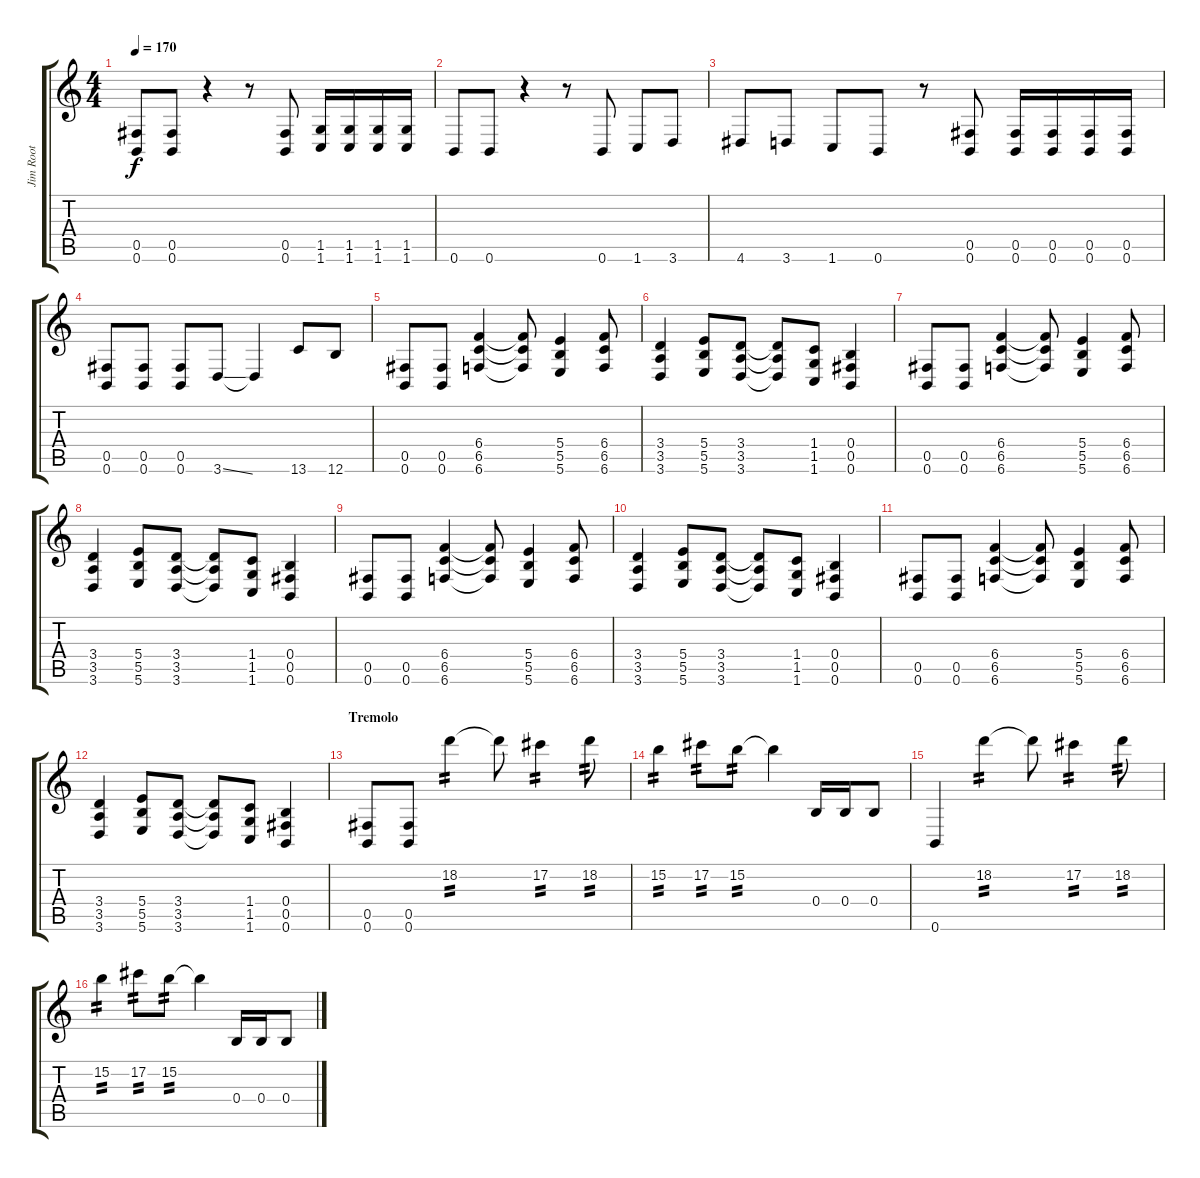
\track ("Jim Root" "Jim Root") {instrument distortionguitar}
\staff {score tabs}
\tuning (Db4 Ab3 E3 B2 Gb2 B1) {hide}
\ts (4 4)
\tempo 170
\clef g2
\ks c
(0.5 0.6).8{dy f} (0.5 0.6).8 r.4 r.8 (0.5 0.6).8 (1.5 1.6).16 (1.5 1.6).16 (1.5 1.6).16 (1.5 1.6).16 |
0.6.8 0.6.8 r.4 r.8 0.6.8 1.6.8 3.6.8 |
4.6.8 3.6.8 1.6.8 0.6.8 r.8 (0.5 0.6).8 (0.5 0.6).16 (0.5 0.6).16 (0.5 0.6).16 (0.5 0.6).16 |
(0.5 0.6).8 (0.5 0.6).8 (0.5 0.6).8 3.6{ss}.8 3.6{t}.4 13.6.8 12.6.8 |
(0.5 0.6).8 (0.5 0.6).8 (6.4 6.5 6.6).4 (6.4{t} 6.5{t} 6.6{t}).8 (5.4 5.5 5.6).4 (6.4 6.5 6.6).8 |
(3.4 3.5 3.6).4 (5.4 5.5 5.6).8 (3.4 3.5 3.6).8 (3.4{t} 3.5{t} 3.6{t}).8 (1.4 1.5 1.6).8 (0.4 0.5 0.6).4 |
(0.5 0.6).8 (0.5 0.6).8 (6.4 6.5 6.6).4 (6.4{t} 6.5{t} 6.6{t}).8 (5.4 5.5 5.6).4 (6.4 6.5 6.6).8 |
(3.4 3.5 3.6).4 (5.4 5.5 5.6).8 (3.4 3.5 3.6).8 (3.4{t} 3.5{t} 3.6{t}).8 (1.4 1.5 1.6).8 (0.4 0.5 0.6).4 |
(0.5 0.6).8 (0.5 0.6).8 (6.4 6.5 6.6).4 (6.4{t} 6.5{t} 6.6{t}).8 (5.4 5.5 5.6).4 (6.4 6.5 6.6).8 |
(3.4 3.5 3.6).4 (5.4 5.5 5.6).8 (3.4 3.5 3.6).8 (3.4{t} 3.5{t} 3.6{t}).8 (1.4 1.5 1.6).8 (0.4 0.5 0.6).4 |
(0.5 0.6).8 (0.5 0.6).8 (6.4 6.5 6.6).4 (6.4{t} 6.5{t} 6.6{t}).8 (5.4 5.5 5.6).4 (6.4 6.5 6.6).8 |
(3.4 3.5 3.6).4 (5.4 5.5 5.6).8 (3.4 3.5 3.6).8 (3.4{t} 3.5{t} 3.6{t}).8 (1.4 1.5 1.6).8 (0.4 0.5 0.6).4 |
\section ("" "Tremolo")
(0.5 0.6).8 (0.5 0.6).8 18.2.4{tp 2} 18.2{t}.8 17.2.4{tp 2} 18.2.8{tp 2} |
15.2.4{tp 2} 17.2.8{tp 2} 15.2.8{tp 2} 15.2{t}.4 0.4.16 0.4.16 0.4.8 |
0.6.4 18.2.4{tp 2} 18.2{t}.8 17.2.4{tp 2} 18.2.8{tp 2} |
15.2.4{tp 2} 17.2.8{tp 2} 15.2.8{tp 2} 15.2{t}.4 0.4.16 0.4.16 0.4.8
